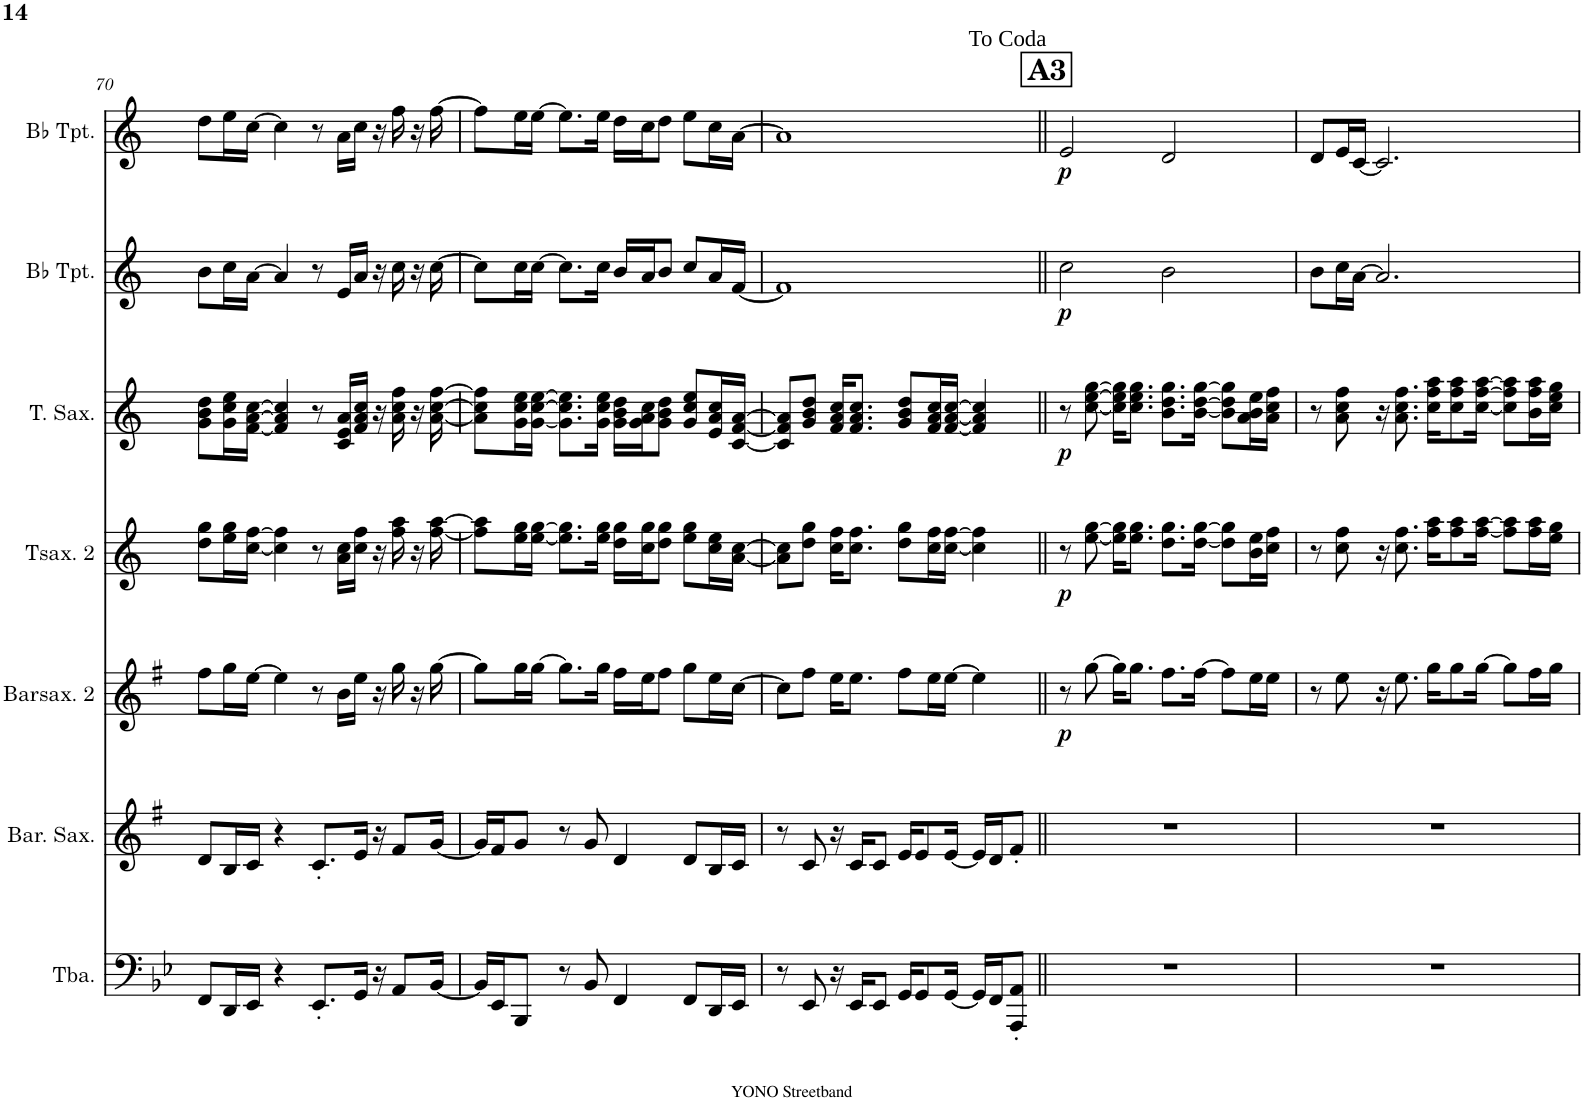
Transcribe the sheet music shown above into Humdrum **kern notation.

**kern	**kern	**kern	**dynam	**kern	**dynam	**kern	**dynam	**kern	**dynam	**kern	**dynam
*part7	*part6	*part5	*part5	*part4	*part4	*part3	*part3	*part2	*part2	*part1	*part1
*staff7	*staff6	*staff5	*staff5	*staff4	*staff4	*staff3	*staff3	*staff2	*staff2	*staff1	*staff1
*I"Tuba	*I"Baritone Saxophone	*I"Baritonsaxophon 2	*	*I"Tenorsaxophon 2	*	*I"Tenor Saxophone	*	*I"Bb Trumpet	*	*I"Bb Trumpet	*
*I'Tba.	*I'Bar. Sax.	*I'Barsax. 2	*	*I'Tsax. 2	*	*I'T. Sax.	*	*I'Bb Tpt.	*	*I'Bb Tpt.	*
!!LO:PB:g=z
*clefF4	*clefG2	*clefG2	*	*clefG2	*	*clefG2	*	*clefG2	*	*clefG2	*
*	*Trd12c21	*Trd12c21	*	*Trd8c14	*	*Trd8c14	*	*Trd1c2	*	*Trd1c2	*
*k[b-e-]	*k[f#]	*k[f#]	*	*k[]	*	*k[]	*	*k[]	*	*k[]	*
*M4/4	*M4/4	*M4/4	*	*M4/4	*	*M4/4	*	*M4/4	*	*M4/4	*
=70	=70	=70	=70	=70	=70	=70	=70	=70	=70	=70	=70
8FF/L	8d/L	8ff#\L	.	8dd\ 8gg\L	.	8g\ 8b\ 8dd\L	.	8b\L	.	8dd\L	.
16DD/L	16B/L	16gg\L	.	16ee\ 16gg\L	.	16g\ 16cc\ 16ee\L	.	16cc\L	.	16ee\L	.
16EE-/JJ	16c/JJ	[16ee\JJ	.	[16cc\ [16ff\JJ	.	[16f\ [16a\ [16cc\JJ	.	[16a\JJ	.	[16cc\JJ	.
4r	4r	4ee\]	.	4cc\] 4ff\]	.	4f/] 4a/] 4cc/]	.	4a/]	.	4cc\]	.
8.EE-'/L	8.c'/L	8r	.	8r	.	8r	.	8r	.	8r	.
.	.	16b\LL	.	16a\ 16cc\LL	.	16c/ 16e/ 16a/LL	.	16e/LL	.	16a\LL	.
16GG/Jk	16e/Jk	16ee\JJ	.	16cc\ 16ff\JJ	.	16f/ 16a/ 16cc/JJ	.	16a/JJ	.	16cc\JJ	.
16r	16r	16r	.	16r	.	16r	.	16r	.	16r	.
8AA/L	8f#/L	16gg\	.	16ff\ 16aa\	.	16a\ 16cc\ 16ff\	.	16cc\	.	16ff\	.
.	.	16r	.	16r	.	16r	.	16r	.	16r	.
[16BB-/Jk	[16g/Jk	[16gg\	.	[16ff\ [16aa\	.	[16a\ [16cc\ [16ff\	.	[16cc\	.	[16ff\	.
=71	=71	=71	=71	=71	=71	=71	=71	=71	=71	=71	=71
16BB-/LL]	16g/LL]	8gg\L]	.	8ff\] 8aa\]L	.	8a\] 8cc\] 8ff\]L	.	8cc\L]	.	8ff\L]	.
16EE-/J	16f#/J	.	.	.	.	.	.	.	.	.	.
8BBB-/J	8g/J	16gg\L	.	16ee\ 16gg\L	.	16g\ 16cc\ 16ee\L	.	16cc\L	.	16ee\L	.
.	.	[16gg\JJ	.	[16ee\ [16gg\JJ	.	[16g\ [16cc\ [16ee\JJ	.	[16cc\JJ	.	[16ee\JJ	.
8r	8r	8.gg\L]	.	8.ee\] 8.gg\]L	.	8.g\] 8.cc\] 8.ee\]L	.	8.cc\L]	.	8.ee\L]	.
8BB-/	8g/	.	.	.	.	.	.	.	.	.	.
.	.	16gg\Jk	.	16ee\ 16gg\Jk	.	16g\ 16cc\ 16ee\Jk	.	16cc\Jk	.	16ee\Jk	.
4FF/	4d/	16ff#\LL	.	16dd\ 16gg\LL	.	16g\ 16b\ 16dd\LL	.	16b/LL	.	16dd\LL	.
.	.	16ee\J	.	16cc\ 16gg\J	.	16g\ 16a\ 16cc\J	.	16a/J	.	16cc\J	.
.	.	8ff#\J	.	8dd\ 8gg\J	.	8g\ 8b\ 8dd\J	.	8b/J	.	8dd\J	.
8FF/L	8d/L	8gg\L	.	8ee\ 8gg\L	.	8g/ 8cc/ 8ee/L	.	8cc/L	.	8ee\L	.
16DD/L	16B/L	16ee\L	.	16cc\ 16ee\L	.	16e/ 16a/ 16cc/L	.	16a/L	.	16cc\L	.
16EE-/JJ	16c/JJ	[16cc\JJ	.	[16a\ [16cc\JJ	.	[16c/ [16f/ [16a/JJ	.	[16f/JJ	.	[16a\JJ	.
=72	=72	=72	=72	=72	=72	=72	=72	=72	=72	=72	=72
8r	8r	8cc\L]	.	8a\] 8cc\]L	.	8c/] 8f/] 8a/]L	.	1f]	.	1a]	.
8EE-/	8c/	8ff#\J	.	8dd\ 8gg\J	.	8g/ 8b/ 8dd/J	.	.	.	.	.
16r	16r	16ee\KL	.	16cc\ 16ff\KL	.	16f/ 16a/ 16cc/KL	.	.	.	.	.
16EE-/KL	16c/KL	8.ee\J	.	8.cc\ 8.ff\J	.	8.f/ 8.a/ 8.cc/J	.	.	.	.	.
8EE-/J	8c/J	.	.	.	.	.	.	.	.	.	.
16GG/KL	16e/KL	8ff#\L	.	8dd\ 8gg\L	.	8g/ 8b/ 8dd/L	.	.	.	.	.
8GG/	8e/	.	.	.	.	.	.	.	.	.	.
.	.	16ee\L	.	16cc\ 16ff\L	.	16f/ 16a/ 16cc/L	.	.	.	.	.
[16GG/Jk	[16e/Jk	[16ee\JJ	.	[16cc\ [16ff\JJ	.	[16f/ [16a/ [16cc/JJ	.	.	.	.	.
16GG/LL]	16e/LL]	4ee\]	.	4cc\] 4ff\]	.	4f/] 4a/] 4cc/]	.	.	.	.	.
16FF/J	16d/J	.	.	.	.	.	.	.	.	.	.
8AAA/' 8AA/'J	8f#'/J	.	.	.	.	.	.	.	.	.	.
!	!	!	!	!	!	!	!	!	!	!LO:TX:a:t=<font face="Times New Roman"/>To Coda	!
!!LO:REH:place=s1:a:B:cj:fs=14:t=A3
=73||	=73||	=73||	=73||	=73||	=73||	=73||	=73||	=73||	=73||	=73||	=73||
!	!	!	!LO:DY:b	!	!LO:DY:b	!	!LO:DY:b	!	!LO:DY:b	!	!LO:DY:b
1r	1r	8r	p	8r	p	8r	p	2cc\	p	2e/	p
.	.	[8gg\	.	[8ee\ [8gg\	.	[8cc\ [8ee\ [8gg\	.	.	.	.	.
.	.	16gg\KL]	.	16ee\] 16gg\]KL	.	16cc\] 16ee\] 16gg\]KL	.	.	.	.	.
.	.	8.gg\J	.	8.ee\ 8.gg\J	.	8.cc\ 8.ee\ 8.gg\J	.	.	.	.	.
.	.	8.ff#\L	.	8.dd\ 8.gg\L	.	8.b\ 8.dd\ 8.gg\L	.	2b\	.	2d/	.
.	.	[16ff#\Jk	.	[16dd\ [16gg\Jk	.	[16b\ [16dd\ [16gg\Jk	.	.	.	.	.
.	.	8ff#\L]	.	8dd\] 8gg\]L	.	8b\] 8dd\] 8gg\]L	.	.	.	.	.
.	.	16ee\L	.	16b\ 16ee\L	.	16a\ 16b\ 16ee\L	.	.	.	.	.
.	.	16ee\JJ	.	16cc\ 16ff\JJ	.	16a\ 16cc\ 16ff\JJ	.	.	.	.	.
=74	=74	=74	=74	=74	=74	=74	=74	=74	=74	=74	=74
1r	1r	8r	.	8r	.	8r	.	8b\L	.	8d/L	.
.	.	8ee\	.	8cc\ 8ff\	.	8a\ 8cc\ 8ff\	.	16cc\L	.	16e/L	.
.	.	.	.	.	.	.	.	[16a\JJ	.	[16c/JJ	.
.	.	16r	.	16r	.	16r	.	2.a/]	.	2.c/]	.
.	.	8.ee\	.	8.cc\ 8.ff\	.	8.a\ 8.cc\ 8.ff\	.	.	.	.	.
.	.	16gg\KL	.	16ff\ 16aa\KL	.	16cc\ 16ff\ 16aa\KL	.	.	.	.	.
.	.	8gg\	.	8ff\ 8aa\	.	8cc\ 8ff\ 8aa\	.	.	.	.	.
.	.	[16gg\Jk	.	[16ff\ [16aa\Jk	.	[16cc\ [16ff\ [16aa\Jk	.	.	.	.	.
.	.	8gg\L]	.	8ff\] 8aa\]L	.	8cc\] 8ff\] 8aa\]L	.	.	.	.	.
.	.	16ff#\L	.	16ff\ 16aa\L	.	16b\ 16ff\ 16aa\L	.	.	.	.	.
.	.	16gg\JJ	.	16ee\ 16gg\JJ	.	16cc\ 16ee\ 16gg\JJ	.	.	.	.	.
=	=	=	=	=	=	=	=	=	=	=	=
*-	*-	*-	*-	*-	*-	*-	*-	*-	*-	*-	*-
